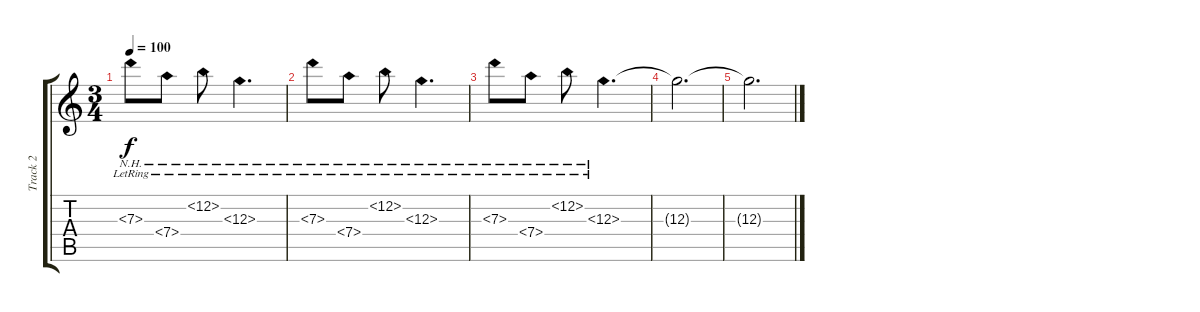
\track ("Track 2" "Track 2") {instrument electricguitarclean}
\staff {score tabs}
\tuning (E4 B3 G3 D3 A2 E2) {hide}
\ts (3 4)
\tempo 100
\clef g2
\ks c
7.3{nh lr}.8{dy f} 7.4{nh lr}.8 12.2{nh lr}.8 12.3{nh lr}.4{d} |
7.3{nh lr}.8 7.4{nh lr}.8 12.2{nh lr}.8 12.3{nh lr}.4{d} |
7.3{nh lr}.8 7.4{nh lr}.8 12.2{nh lr}.8 12.3{nh lr}.4{d} |
12.3{t}.2{d} |
12.3{t}.2{d}
